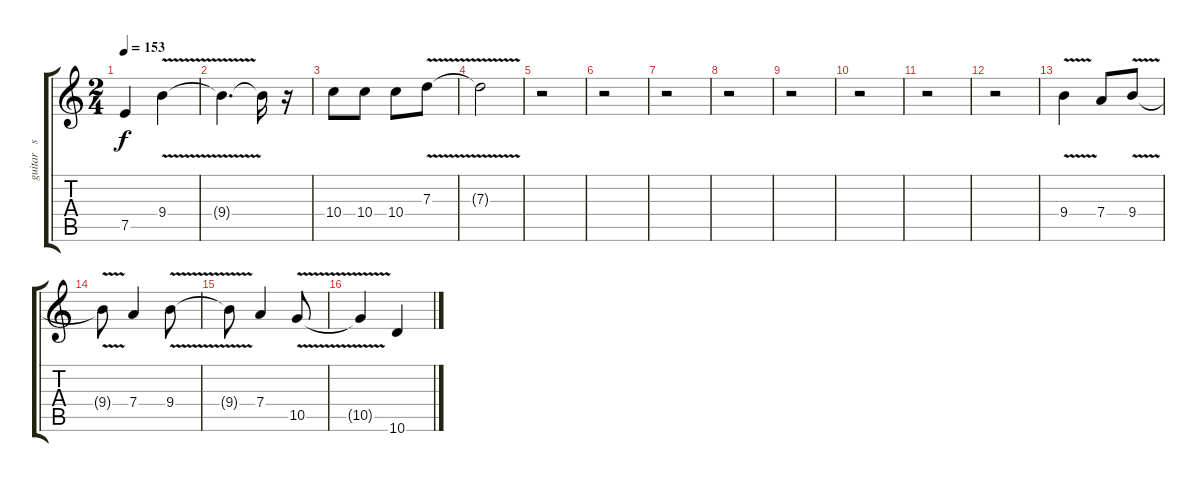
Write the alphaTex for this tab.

\track ("guitar   solo    left" "guitar   s") {instrument overdrivenguitar}
\staff {score tabs}
\tuning (E4 B3 G3 D3 A2 E2) {hide}
\ts (2 4)
\tempo 153
\clef g2
\ks c
7.5.4{dy f} 9.4{v}.4 |
9.4{t}.4{d} 9.4{t}.16 r.16 |
10.4.8 10.4.8 10.4.8 7.3{v}.8 |
7.3{t}.2 |
r.2 |
r.2 |
r.2 |
r.2 |
r.2 |
r.2 |
r.2 |
r.2 |
9.4{v}.4 7.4.8 9.4{v}.8 |
9.4{t}.8 7.4.4 9.4{v}.8 |
9.4{t}.8 7.4.4 10.5{v}.8 |
10.5{t}.4 10.6.4
